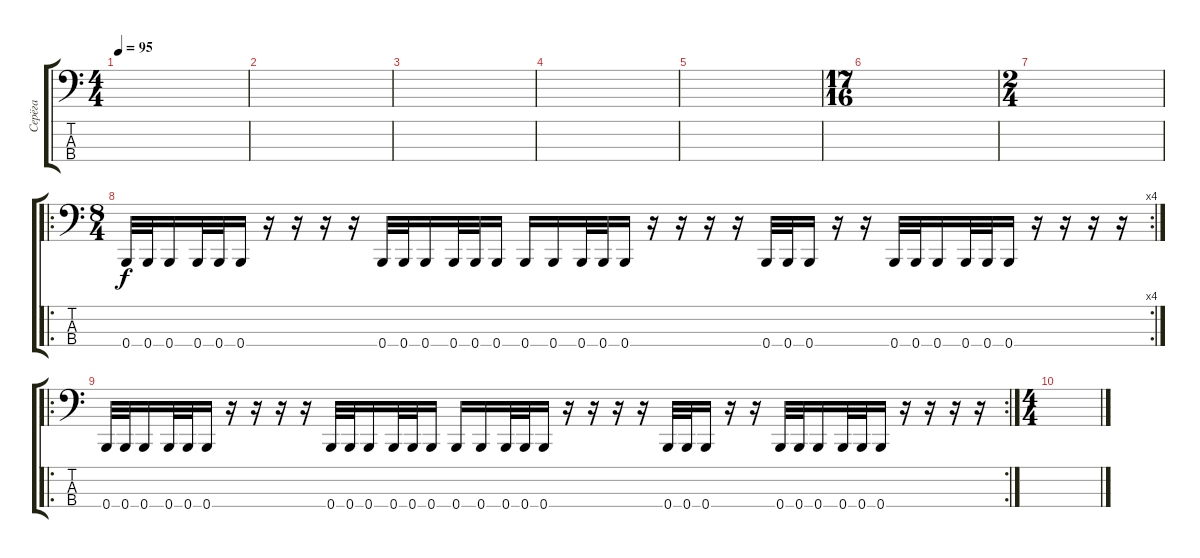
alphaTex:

\track ("Серёга" "Серёга") {instrument electricbasspick}
\staff {score tabs}
\tuning (E2 B1 Gb1 B0) {hide}
\ts (4 4)
\tempo 95
\clef f4
\ks c
|
|
|
|
|
\ts (17 16)
|
\ts (2 4)
|
\ro
\rc 4
\ts (8 4)
0.4.32 0.4.32 0.4.16 0.4.32 0.4.32 0.4.16 r.16 r.16 r.16 r.16 0.4.32 0.4.32 0.4.16 0.4.32 0.4.32 0.4.16 0.4.16 0.4.16 0.4.32 0.4.32 0.4.16 r.16 r.16 r.16 r.16 0.4.32 0.4.32 0.4.16 r.16 r.16 0.4.32 0.4.32 0.4.16 0.4.32 0.4.32 0.4.16 r.16 r.16 r.16 r.16 |
\ro
\rc 2
0.4.32 0.4.32 0.4.16 0.4.32 0.4.32 0.4.16 r.16 r.16 r.16 r.16 0.4.32 0.4.32 0.4.16 0.4.32 0.4.32 0.4.16 0.4.16 0.4.16 0.4.32 0.4.32 0.4.16 r.16 r.16 r.16 r.16 0.4.32 0.4.32 0.4.16 r.16 r.16 0.4.32 0.4.32 0.4.16 0.4.32 0.4.32 0.4.16 r.16 r.16 r.16 r.16 |
\ts (4 4)
